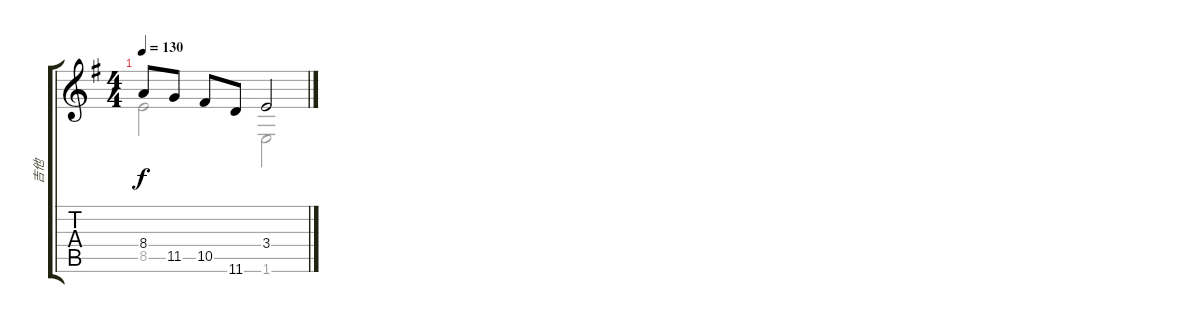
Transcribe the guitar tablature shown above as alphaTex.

\track ("吉他" "吉他") {instrument acousticguitarnylon}
\staff {score tabs}
\tuning (Eb4 Bb3 Gb3 Db3 Ab2 Eb2) {hide}
\voice
\ts (4 4)
\tempo 130
\clef g2
\ks g
8.4.8{dy f} 11.5.8 10.5.8 11.6.8 3.4.2
\voice
\clef g2
\ottava regular
\simile none
\ks g
8.5{t}.2{dy f} 1.6.2
